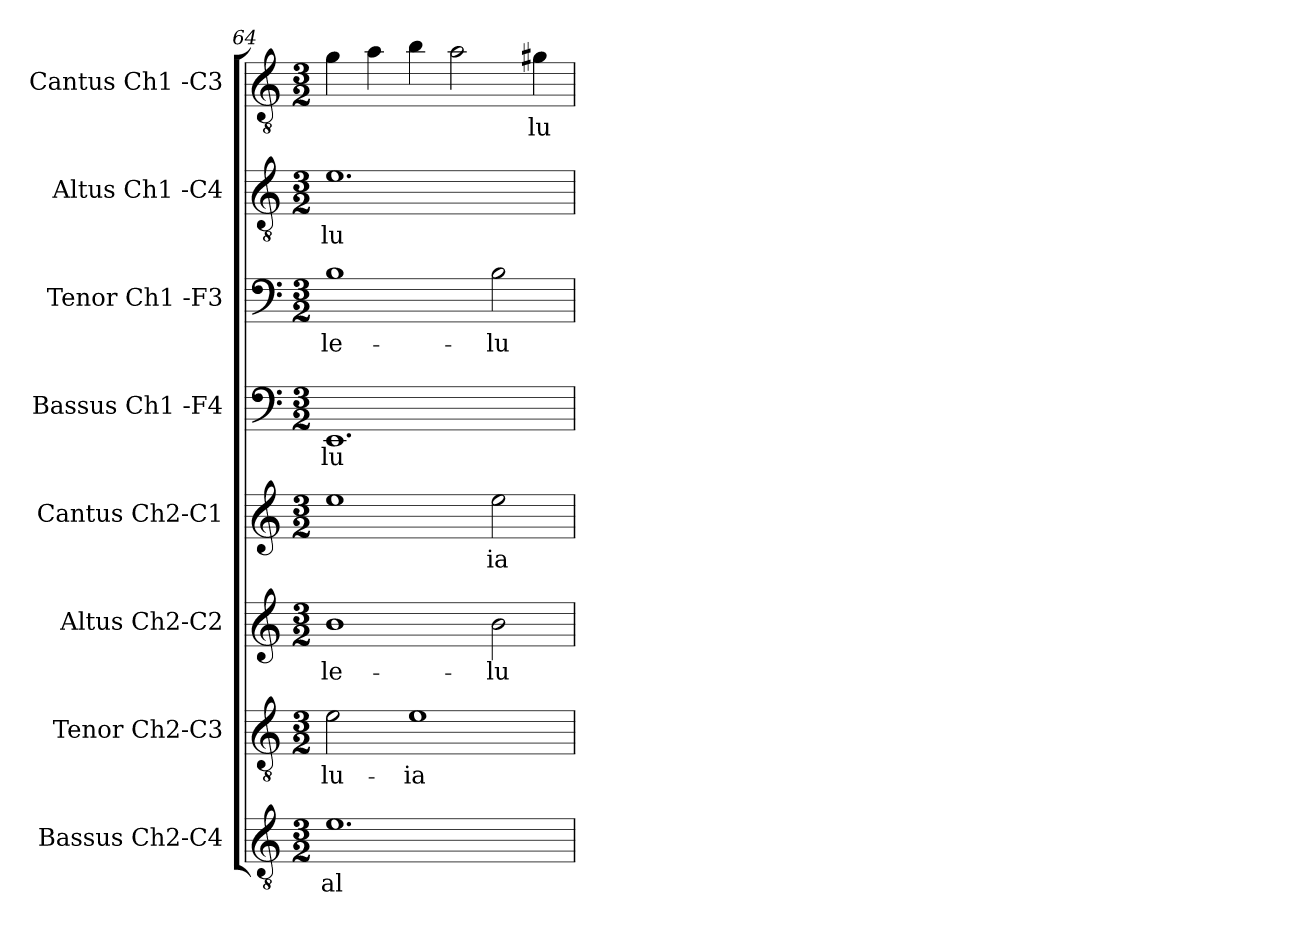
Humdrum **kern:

**kern	**text	**kern	**text	**kern	**text	**kern	**text	**kern	**text	**kern	**text	**kern	**text	**kern	**text
*part8	*part8	*part7	*part7	*part6	*part6	*part5	*part5	*part4	*part4	*part3	*part3	*part2	*part2	*part1	*part1
*staff8	*staff8	*staff7	*staff7	*staff6	*staff6	*staff5	*staff5	*staff4	*staff4	*staff3	*staff3	*staff2	*staff2	*staff1	*staff1
*I"Bassus Ch2-C4	*	*I"Tenor Ch2-C3	*	*I"Altus Ch2-C2	*	*I"Cantus Ch2-C1	*	*I"Bassus Ch1 -F4	*	*I"Tenor Ch1 -F3	*	*I"Altus Ch1 -C4	*	*I"Cantus Ch1 -C3	*
*I'B2	*	*I'T2	*	*I'A2	*	*I'C2	*	*I'B1	*	*I'T1	*	*I'A1	*	*I'C1	*
!!LO:LB:g=z
*clefGv2	*	*clefGv2	*	*clefG2	*	*clefG2	*	*clefF4	*	*clefF4	*	*clefGv2	*	*clefGv2	*
*k[]	*	*k[]	*	*k[]	*	*k[]	*	*k[]	*	*k[]	*	*k[]	*	*k[]	*
*M3/2	*	*M3/2	*	*M3/2	*	*M3/2	*	*M3/2	*	*M3/2	*	*M3/2	*	*M3/2	*
=64	=64	=64	=64	=64	=64	=64	=64	=64	=64	=64	=64	=64	=64	=64	=64
!	!LO:LY:b	!	!LO:LY:b	!	!LO:LY:b	!	!	!	!LO:LY:b	!	!LO:LY:b	!	!LO:LY:b	!	!
1.e	al-	2e\	-lu-	1b	-le-	1ee	.	1.EE	-lu	1B	-le-	1.e	-lu-	4g\	.
.	.	.	.	.	.	.	.	.	.	.	.	.	.	4a\	.
!	!	!	!LO:LY:b	!	!	!	!	!	!	!	!	!	!	!	!
.	.	1e	-ia	.	.	.	.	.	.	.	.	.	.	4b\	.
.	.	.	.	.	.	.	.	.	.	.	.	.	.	2a\	.
!	!	!	!	!	!LO:LY:b	!	!LO:LY:b	!	!	!	!LO:LY:b	!	!	!	!
.	.	.	.	2b\	-lu-	2ee\	-ia	.	.	2B\	-lu-	.	.	.	.
!	!	!	!	!	!	!	!	!	!	!	!	!	!	!	!LO:LY:b
.	.	.	.	.	.	.	.	.	.	.	.	.	.	4g#X\	-lu-
=	=	=	=	=	=	=	=	=	=	=	=	=	=	=	=
*-	*-	*-	*-	*-	*-	*-	*-	*-	*-	*-	*-	*-	*-	*-	*-
